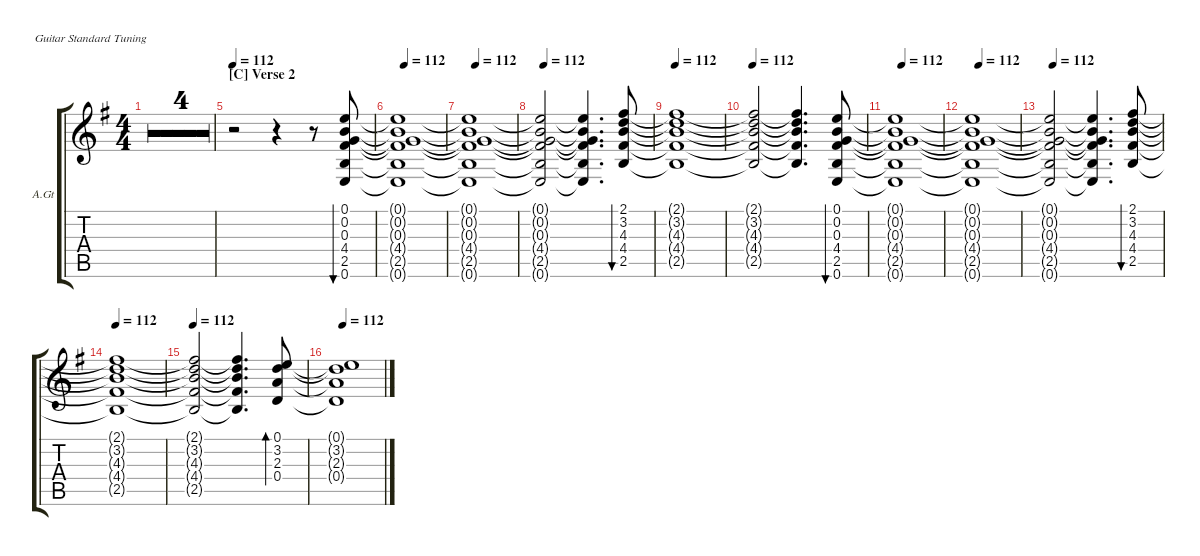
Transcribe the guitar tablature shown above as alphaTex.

\hideDynamics
\bracketExtendMode groupsimilarinstruments
\firstSystemTrackNameOrientation horizontal
\otherSystemsTrackNameOrientation horizontal
\track ("A.Guitar 2" "A.Gt") {multiBarRest instrument acousticguitarsteel}
\staff {score tabs}
\tuning (E4 B3 G3 D3 A2 E2)
\ts (4 4)
\tempo 112
\clef g2
\ks g
r.4{dy mp} r.2{d} |
r.4 r.2{d} |
r.4 r.2{d} |
r.4 r.2{d} |
\section ("C" "Verse 2")
\tempo 112
r.2 r.4 r.8 (0.1 0.2 0.3 4.4 2.5 0.6).8{bu 240} |
\tempo 112
(0.1{t} 0.2{t} 0.3{t} 4.4{t} 2.5{t} 0.6{t}).1{dy f} |
\tempo 112
(0.1{t} 0.2{t} 0.3{t} 4.4{t} 2.5{t} 0.6{t}).1 |
\tempo 112
(0.1{t} 0.2{t} 0.3{t} 4.4{t} 2.5{t} 0.6{t}).2 (0.1{t} 0.2{t} 0.3{t} 4.4{t} 2.5{t} 0.6{t}).4{d} (2.1 3.2 4.3 4.4 2.5).8{bu 240 dy mp} |
\tempo 112
(2.1{t} 3.2{t} 4.3{t} 4.4{t} 2.5{t}).1{dy f} |
\tempo 112
(2.1{t} 3.2{t} 4.3{t} 4.4{t} 2.5{t}).2 (2.1{t} 3.2{t} 4.3{t} 4.4{t} 2.5{t}).4{d} (0.1 0.2 0.3 4.4 2.5 0.6).8{bu 240 dy mp} |
\tempo 112
(0.1{t} 0.2{t} 0.3{t} 4.4{t} 2.5{t} 0.6{t}).1{dy f} |
\tempo 112
(0.1{t} 0.2{t} 0.3{t} 4.4{t} 2.5{t} 0.6{t}).1 |
\tempo 112
(0.1{t} 0.2{t} 0.3{t} 4.4{t} 2.5{t} 0.6{t}).2 (0.1{t} 0.2{t} 0.3{t} 4.4{t} 2.5{t} 0.6{t}).4{d} (2.1 3.2 4.3 4.4 2.5).8{bu 240 dy mp} |
\tempo 112
(2.1{t} 3.2{t} 4.3{t} 4.4{t} 2.5{t}).1{dy f} |
\tempo 112
(2.1{t} 3.2{t} 4.3{t} 4.4{t} 2.5{t}).2 (2.1{t} 3.2{t} 4.3{t} 4.4{t} 2.5{t}).4{d} (0.1 3.2 2.3 0.4).8{bd 240 dy mp} |
\tempo 112
(0.1{t} 3.2{t} 2.3{t} 0.4{t}).1{dy f}
